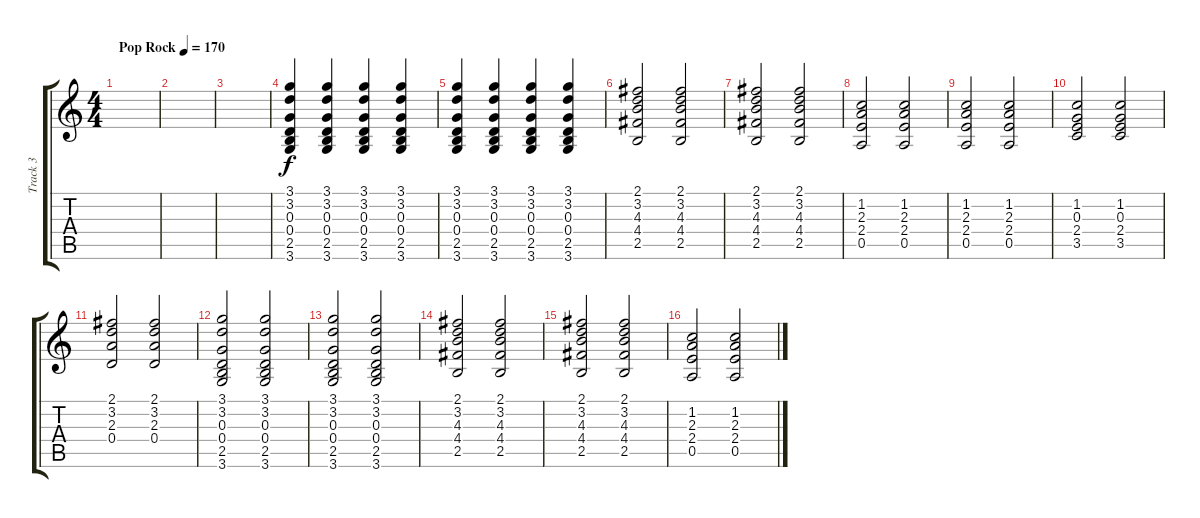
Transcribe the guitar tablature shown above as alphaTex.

\track ("Track 3" "Track 3") {instrument electricguitarclean}
\staff {score tabs}
\tuning (E4 B3 G3 D3 A2 E2) {hide}
\ts (4 4)
\tempo (170 "Pop Rock")
\clef g2
\ks c
|
|
|
(3.1 3.2 0.3 0.4 2.5 3.6).4 (3.1 3.2 0.3 0.4 2.5 3.6).4 (3.1 3.2 0.3 0.4 2.5 3.6).4 (3.1 3.2 0.3 0.4 2.5 3.6).4 |
(3.1 3.2 0.3 0.4 2.5 3.6).4 (3.1 3.2 0.3 0.4 2.5 3.6).4 (3.1 3.2 0.3 0.4 2.5 3.6).4 (3.1 3.2 0.3 0.4 2.5 3.6).4 |
(2.1 3.2 4.3 4.4 2.5).2 (2.1 3.2 4.3 4.4 2.5).2 |
(2.1 3.2 4.3 4.4 2.5).2 (2.1 3.2 4.3 4.4 2.5).2 |
(1.2 2.3 2.4 0.5).2 (1.2 2.3 2.4 0.5).2 |
(1.2 2.3 2.4 0.5).2 (1.2 2.3 2.4 0.5).2 |
(1.2 0.3 2.4 3.5).2 (1.2 0.3 2.4 3.5).2 |
(2.1 3.2 2.3 0.4).2 (2.1 3.2 2.3 0.4).2 |
(3.1 3.2 0.3 0.4 2.5 3.6).2 (3.1 3.2 0.3 0.4 2.5 3.6).2 |
(3.1 3.2 0.3 0.4 2.5 3.6).2 (3.1 3.2 0.3 0.4 2.5 3.6).2 |
(2.1 3.2 4.3 4.4 2.5).2 (2.1 3.2 4.3 4.4 2.5).2 |
(2.1 3.2 4.3 4.4 2.5).2 (2.1 3.2 4.3 4.4 2.5).2 |
(1.2 2.3 2.4 0.5).2 (1.2 2.3 2.4 0.5).2
